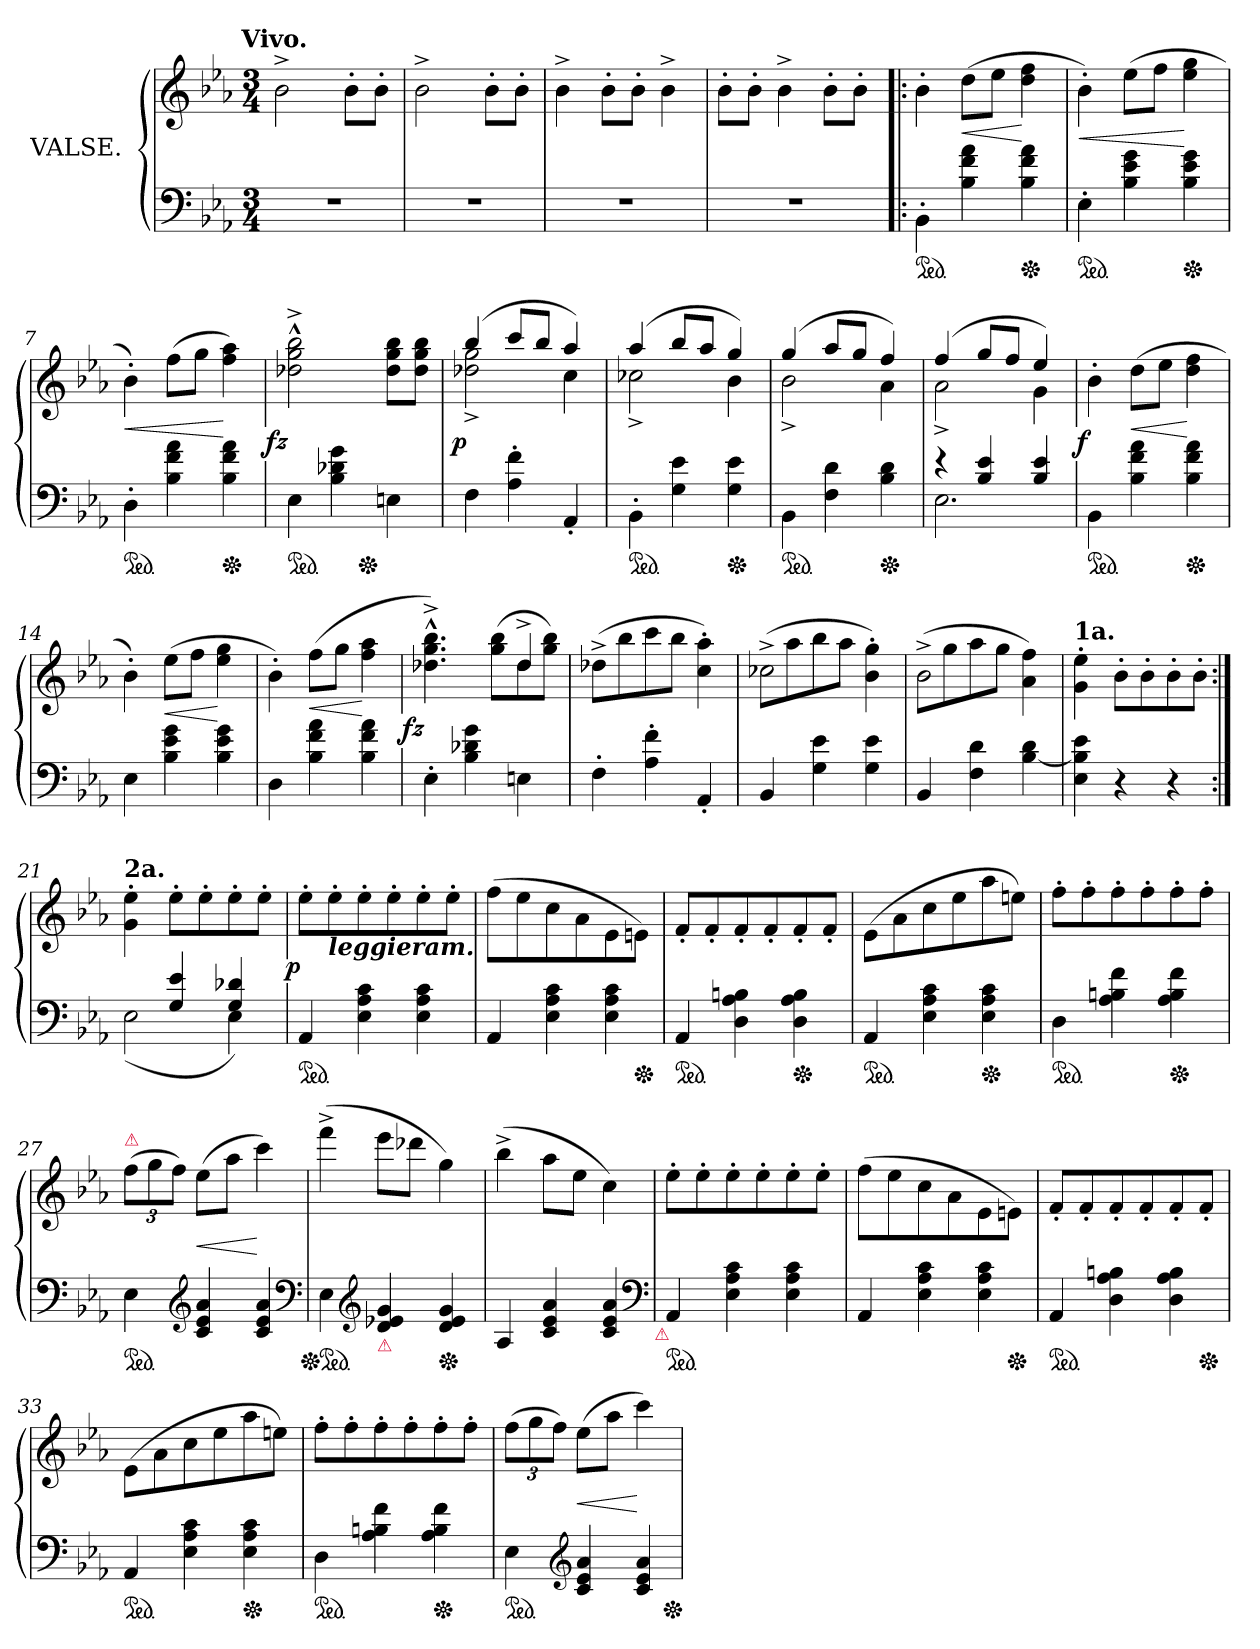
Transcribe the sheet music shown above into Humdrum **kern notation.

**kern	**kern	**dynam
*part1	*part1	*part1
*staff2	*staff1	*staff1/2
*I"VALSE. 	*	*
*clefF4	*clefG2	*
*k[b-e-a-]	*k[b-e-a-]	*
*E-:	*E-:	*
!!LO:TX:omd:t=Vivo.
*M3/4	*M3/4	*
=1	=1	=1
2.rF	2b-^<	.
.	8b-'>L	.
.	8b-'>J	.
=2	=2	=2
2.rF	2b-^<	.
.	8b-'>L	.
.	8b-'>J	.
=3	=3	=3
2.rF	4b-^<	.
.	8b-'>L	.
.	8b-'>J	.
.	4b-^<	.
=4	=4	=4
2.rF	8b-'>L	.
.	8b-'>J	.
.	4b-^<	.
.	8b-'>L	.
.	8b-'>J	.
=5!|:	=5!|:	=5!|:
*ped	*	*
4BB-'>\	4b-'>	.
4B- 4f 4a-	(>8ddL	<
.	8ee-J	.
*Xped	*	*
4B- 4f 4a-	4dd 4ff	[
=6	=6	=6
*ped	*	*
4E-'>	4b-'>)	<
4B- 4e- 4g	(>8ee-L	.
.	8ffJ	.
*Xped	*	*
4B- 4e- 4g	4ee- 4gg	[
=7	=7	=7
*ped	*	*
4D'>	4b-'>)	<
4B- 4f 4a-	(>8ffL	.
.	8ggJ	.
*Xped	*	*
4B- 4f 4a-	4ff 4aa-)	[
=8	=8	=8
!	!	!LO:DY:rj
*ped	*	*
*	*^	*
4E-	2dd-X^^>^< 2gg^^>^< 2bb-^^>^<	4.ryy	fz
4B- 4d-X 4g	.	.	.
*Xped	*	*	*
.	.	4.ryy	.
4En	8dd- 8gg 8bb-L	.	.
.	8dd- 8gg 8bb-J	.	.
=9	=9	=9	=9
!	!	!	!LO:DY:rj
4F	(>4bb-	2dd-X^< 2gg^<	p
4A-'> 4f'>	8cccL	.	.
.	8bb-J	.	.
4AA-'<	4aa-)	4cc	.
=10	=10	=10	=10
*ped	*	*	*
4BB-'>\	(>4aa-	2cc-X^<	.
4G 4e-	8bb-L	.	.
.	8aa-J	.	.
*Xped	*	*	*
4G 4e-	4gg)	4b-	.
=11	=11	=11	=11
*ped	*	*	*
4BB-\	(>4gg	2b-^<	.
4F 4d	8aa-L	.	.
.	8ggJ	.	.
*Xped	*	*	*
4B- 4d	4ff)	4a-	.
=12	=12	=12	=12
*^	*	*	*
4re	2.E-	(>4ff	2a-^<	.
4B- 4e-	.	8ggL	.	.
.	.	8ffJ	.	.
4B- 4e-	.	4ee-)	4g	.
*v	*v	*	*	*
=13	=13	=13	=13
!	!	!	!LO:DY:rj
*	*v	*v	*
*ped	*	*
4BB-\	4b-'>	f
4B- 4f 4a-	(>8ddL	<
.	8ee-J	.
*Xped	*	*
4B- 4f 4a-	4dd 4ff	[
=14	=14	=14
4E-	4b-'>)	.
4B- 4e- 4g	(>8ee-L	<
.	8ffJ	.
4B- 4e- 4g	4ee- 4gg	[
=15	=15	=15
4D	4b-'>)	.
4B- 4f 4a-	(>8ffL	<
.	8ggJ	.
4B- 4f 4a-	4ff 4aa-	[
=16	=16	=16
*	*^	*
!	!	!	!LO:DY:rj
4E-'>	4.dd-X^^>^< 4.gg^^>^< 4.bb-^^>^<)	4.ryy	fz
4B- 4d-X 4g	.	.	.
.	8ryy	(>8gg 8bb-L	.
4En	4dd-^<	8dd-	.
.	.	8gg 8bb-J)	.
=17	=17	=17	=17
!	!LO:N:vis=2	!	!
*	*v	*v	*
4F'>	(>8dd-X^<	.
.	8bb-	.
4A-'> 4f'>	8ccc	.
.	8bb-J	.
4AA-'<	4cc'> 4aa-'>)	.
=18	=18	=18
!	!LO:N:vis=2	!
4BB-	(>8cc-X^<	.
.	8aa-	.
4G 4e-	8bb-	.
.	8aa-J	.
4G 4e-	4b-'> 4gg'>)	.
=19	=19	=19
!	!LO:N:vis=2	!
4BB-	(>8b-^<	.
.	8gg	.
4F 4d	8aa-	.
.	8ggJ	.
[4B- 4d	4a- 4ff)	.
=20	=20	=20
!	!LO:TX:a:B:t=1a.	!
4E- 4B-] 4e-	4g'> 4ee-'>	.
4r	8b-'>L	.
.	8b-'>	.
4r	8b-'>	.
.	8b-'>J	.
=21:|!	=21:|!	=21:|!
*^	*	*
!	!	!LO:TX:a:B:t=2a.	!
4ryy	(>2E-	4g'> 4ee-'>	.
4G 4e-	.	8ee-'>L	.
.	.	8ee-'>	.
4G 4d-X)	4E-	8ee-'>	.
.	.	8ee-'>J	.
*v	*v	*	*
=22	=22	=22
!	!	!LO:DY:rj
*ped	*	*
4AA-	8ee-'>L	p
!	!LO:TX:b:Bi:t=leggieram.	!
.	8ee-'>	.
4E- 4A- 4c	8ee-'>	.
.	8ee-'>	.
4E- 4A- 4c	8ee-'>	.
.	8ee-'>J	.
=23	=23	=23
4AA-	(>8ff\L	.
.	8ee-	.
4E- 4A- 4c	8cc	.
.	8a-	.
4E- 4A- 4c	8e-	.
*Xped	*	*
.	8enJ)	.
=24	=24	=24
*ped	*	*
4AA-	8f'<L	.
.	8f'<	.
4D 4A- 4Bn	8f'<	.
.	8f'<	.
*Xped	*	*
4D 4A- 4B	8f'<	.
.	8f'<J	.
=25	=25	=25
*ped	*	*
4AA-	(>8e-L	.
.	8a-	.
4E- 4A- 4c	8cc	.
.	8ee-	.
*Xped	*	*
4E- 4A- 4c	8aa-	.
.	8eenJ)	.
=26	=26	=26
*ped	*	*
4D	8ff'>L	.
.	8ff'>	.
4A- 4Bn 4f	8ff'>	.
.	8ff'>	.
*Xped	*	*
4A- 4B 4f	8ff'>	.
.	8ff'>J	.
=27	=27	=27
!	!LO:TX:a:color=crimson:t=⚠	!
*ped	*	*
4E-	(>12ffL	.
.	12gg	.
.	12ffJ)	.
*clefG2	*	*
4c 4e- 4a-	(>8ee-L	<
.	8aa-J	.
4c 4e- 4a-	4ccc)	[
*clefF4	*	*
=28	=28	=28
*Xped	*	*
*ped	*	*
4E-	(>4fff^<	.
*clefG2	*	*
!LO:TX:b:color=crimson:t=⚠	!	!
4d 4e-X 4g	8eee-L	.
.	8ddd-XJ	.
*Xped	*	*
4d 4e- 4g	4gg)	.
=29	=29	=29
4A-	(>4bb-^<	.
4c 4e- 4a-	8aa-L	.
.	8ee-J	.
4c 4e- 4a-	4cc)	.
*clefF4	*	*
!LO:TX:b:color=crimson:t=⚠	!	!
=30	=30	=30
*ped	*	*
4AA-	8ee-'>L	.
.	8ee-'>	.
4E- 4A- 4c	8ee-'>	.
.	8ee-'>	.
4E- 4A- 4c	8ee-'>	.
.	8ee-'>J	.
=31	=31	=31
4AA-	(>8ff\L	.
.	8ee-	.
4E- 4A- 4c	8cc	.
.	8a-	.
4E- 4A- 4c	8e-	.
*Xped	*	*
.	8enJ)	.
=32	=32	=32
*ped	*	*
4AA-	8f'<L	.
.	8f'<	.
4D 4A- 4Bn	8f'<	.
.	8f'<	.
4D 4A- 4B	8f'<	.
*Xped	*	*
.	8f'<J	.
=33	=33	=33
*ped	*	*
4AA-	(>8e-L	.
.	8a-	.
4E- 4A- 4c	8cc	.
.	8ee-	.
*Xped	*	*
4E- 4A- 4c	8aa-	.
.	8eenJ)	.
=34	=34	=34
*ped	*	*
4D	8ff'>L	.
.	8ff'>	.
4A- 4Bn 4f	8ff'>	.
.	8ff'>	.
*Xped	*	*
4A- 4B 4f	8ff'>	.
.	8ff'>J	.
=35	=35	=35
*ped	*	*
4E-	(>12ffL	.
.	12gg	.
.	12ffJ)	.
*clefG2	*	*
4c 4e- 4a-	(>8ee-L	<
.	8aa-J	.
4c 4e- 4a-	4ccc)	[
*Xped	*	*
=	=	=
*-	*-	*-
